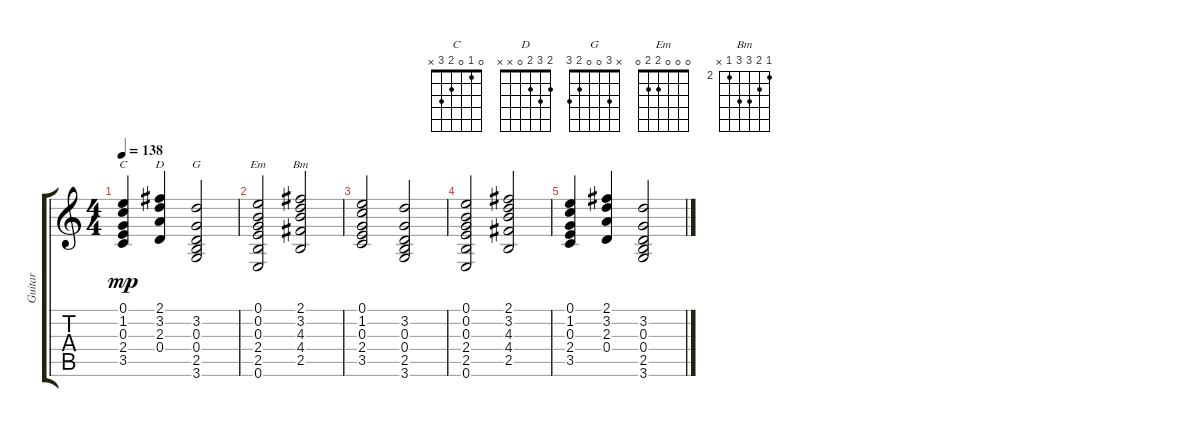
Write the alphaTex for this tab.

\track ("Guitar" "Guitar") {instrument acousticguitarsteel}
\staff {score tabs}
\tuning (E4 B3 G3 D3 A2 E2) {hide}
\chord ("C" 0 1 0 2 3 x)
\chord ("D" 2 3 2 0 x x)
\chord ("G" x 3 0 0 2 3)
\chord ("Em" 0 0 0 2 2 0)
\chord ("Bm" 2 3 4 4 2 x) {firstfret 2}
\ts (4 4)
\tempo 138
\clef g2
\ks c
(0.1 1.2 0.3 2.4 3.5).4{ch "C" dy mp} (2.1 3.2 2.3 0.4).4{ch "D"} (3.2 0.3 0.4 2.5 3.6).2{ch "G"} |
(0.1 0.2 0.3 2.4 2.5 0.6).2{ch "Em"} (2.1 3.2 4.3 4.4 2.5).2{ch "Bm"} |
(0.1 1.2 0.3 2.4 3.5).2 (3.2 0.3 0.4 2.5 3.6).2 |
(0.1 0.2 0.3 2.4 2.5 0.6).2 (2.1 3.2 4.3 4.4 2.5).2 |
(0.1 1.2 0.3 2.4 3.5).4 (2.1 3.2 2.3 0.4).4 (3.2 0.3 0.4 2.5 3.6).2
